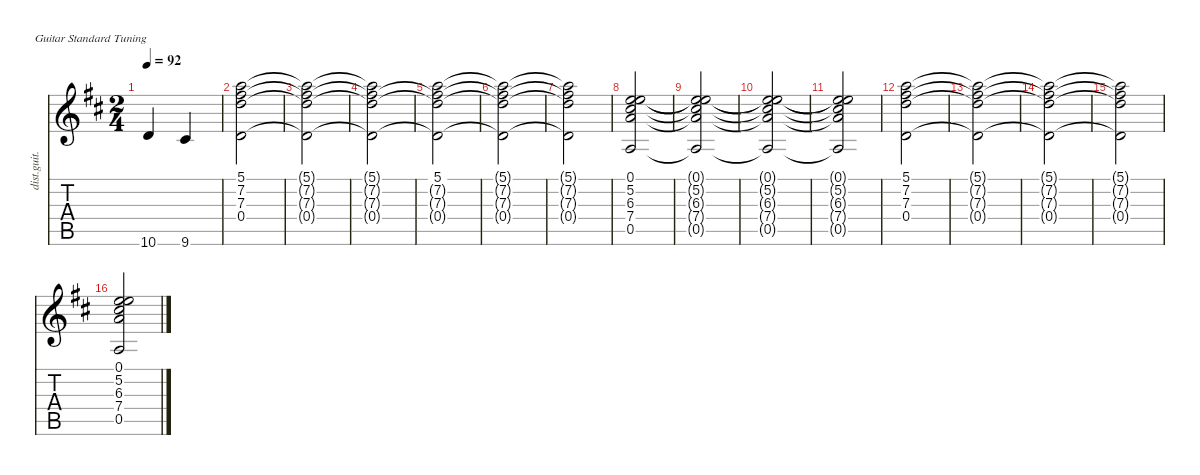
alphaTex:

\defaultSystemsLayout 4
\hideDynamics
\bracketExtendMode nobrackets
\otherSystemsTrackNameOrientation horizontal
\track ("Jason Beecker Lead 2" "dist.guit.") {instrument distortionguitar}
\staff {score tabs}
\tuning (E4 B3 G3 D3 A2 E2)
\ts (2 4)
\tempo 92
\clef g2
\ks d
10.6{acc forcenatural}.4{dy mf beam Up} 9.6{acc #}.4{beam Up} |
(5.1{acc forcenatural} 7.2{acc #} 7.3{acc forcenatural} 0.4{acc forcenatural}).2{beam Down} |
(5.1{t acc forcenatural} 7.2{t acc #} 7.3{t acc forcenatural} 0.4{t acc forcenatural}).2{beam Down} |
(5.1{t acc forcenatural} 7.2{t acc #} 7.3{t acc forcenatural} 0.4{t acc forcenatural}).2{beam Down} |
(5.1{acc forcenatural} 7.2{t acc #} 7.3{t acc forcenatural} 0.4{t acc forcenatural}).2{beam Down} |
(5.1{t acc forcenatural} 7.2{t acc #} 7.3{t acc forcenatural} 0.4{t acc forcenatural}).2{beam Down} |
(5.1{t acc forcenatural} 7.2{t acc #} 7.3{t acc forcenatural} 0.4{t acc forcenatural}).2{beam Down} |
(0.1{acc forcenatural} 5.2{acc forcenatural} 6.3{acc #} 7.4{acc forcenatural} 0.5{acc forcenatural}).2{beam Up} |
(0.1{t acc forcenatural} 5.2{t acc forcenatural} 6.3{t acc #} 7.4{t acc forcenatural} 0.5{t acc forcenatural}).2{beam Up} |
(0.1{t acc forcenatural} 5.2{t acc forcenatural} 6.3{t acc #} 7.4{t acc forcenatural} 0.5{t acc forcenatural}).2{beam Up} |
(0.1{t acc forcenatural} 5.2{t acc forcenatural} 6.3{t acc #} 7.4{t acc forcenatural} 0.5{t acc forcenatural}).2{beam Up} |
(5.1{acc forcenatural} 7.2{acc #} 7.3{acc forcenatural} 0.4{acc forcenatural}).2{beam Down} |
(5.1{t acc forcenatural} 7.2{t acc #} 7.3{t acc forcenatural} 0.4{t acc forcenatural}).2{beam Down} |
(5.1{t acc forcenatural} 7.2{t acc #} 7.3{t acc forcenatural} 0.4{t acc forcenatural}).2{beam Down} |
(5.1{t acc forcenatural} 7.2{t acc #} 7.3{t acc forcenatural} 0.4{t acc forcenatural}).2{beam Down} |
(0.1{acc forcenatural} 5.2{acc forcenatural} 6.3{acc #} 7.4{acc forcenatural} 0.5{acc forcenatural}).2{beam Up}
